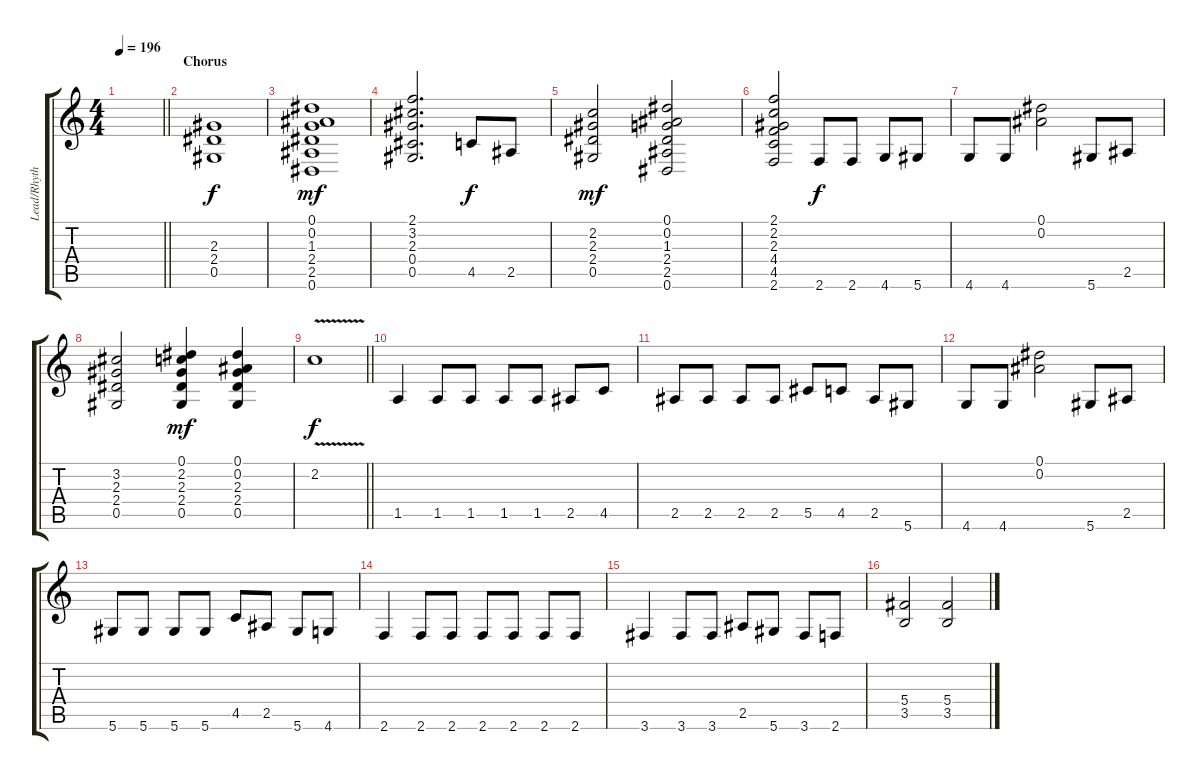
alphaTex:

\track ("Lead/Rhythm Guitar" "Lead/Rhyth") {instrument distortionguitar}
\staff {score tabs}
\tuning (Eb4 Bb3 Gb3 Db3 Ab2 Eb2) {hide}
\ts (4 4)
\tempo 196
\clef g2
\barLineRight lightlight
\ks c
|
\section ("" "Chorus")
(2.3 2.4 0.5).1 |
(0.1 0.2 1.3 2.4 2.5 0.6).1{dy mf} |
(2.1 3.2 2.3 0.4 0.5).2{d} 4.5.8{dy f} 2.5.8 |
(2.2 2.3 2.4 0.5).2{dy mf} (0.1 0.2 1.3 2.4 2.5 0.6).2 |
(2.1 2.2 2.3 4.4 4.5 2.6).2 2.6.8{dy f} 2.6.8 4.6.8 5.6.8 |
4.6.8 4.6.8 (0.1 0.2).2 5.6.8 2.5.8 |
(3.2 2.3 2.4 0.5).2 (0.1 2.2 2.3 2.4 0.5).4{dy mf} (0.1 0.2 2.3 2.4 0.5).4 |
\barLineRight lightlight
2.2{v}.1{dy f} |
1.5.4 1.5.8 1.5.8 1.5.8 1.5.8 2.5.8 4.5.8 |
2.5.8 2.5.8 2.5.8 2.5.8 5.5.8 4.5.8 2.5.8 5.6.8 |
4.6.8 4.6.8 (0.1 0.2).2 5.6.8 2.5.8 |
5.6.8 5.6.8 5.6.8 5.6.8 4.5.8 2.5.8 5.6.8 4.6.8 |
2.6.4 2.6.8 2.6.8 2.6.8 2.6.8 2.6.8 2.6.8 |
3.6.4 3.6.8 3.6.8 2.5.8 5.6.8 3.6.8 2.6.8 |
(5.4 3.5).2 (5.4 3.5).2
